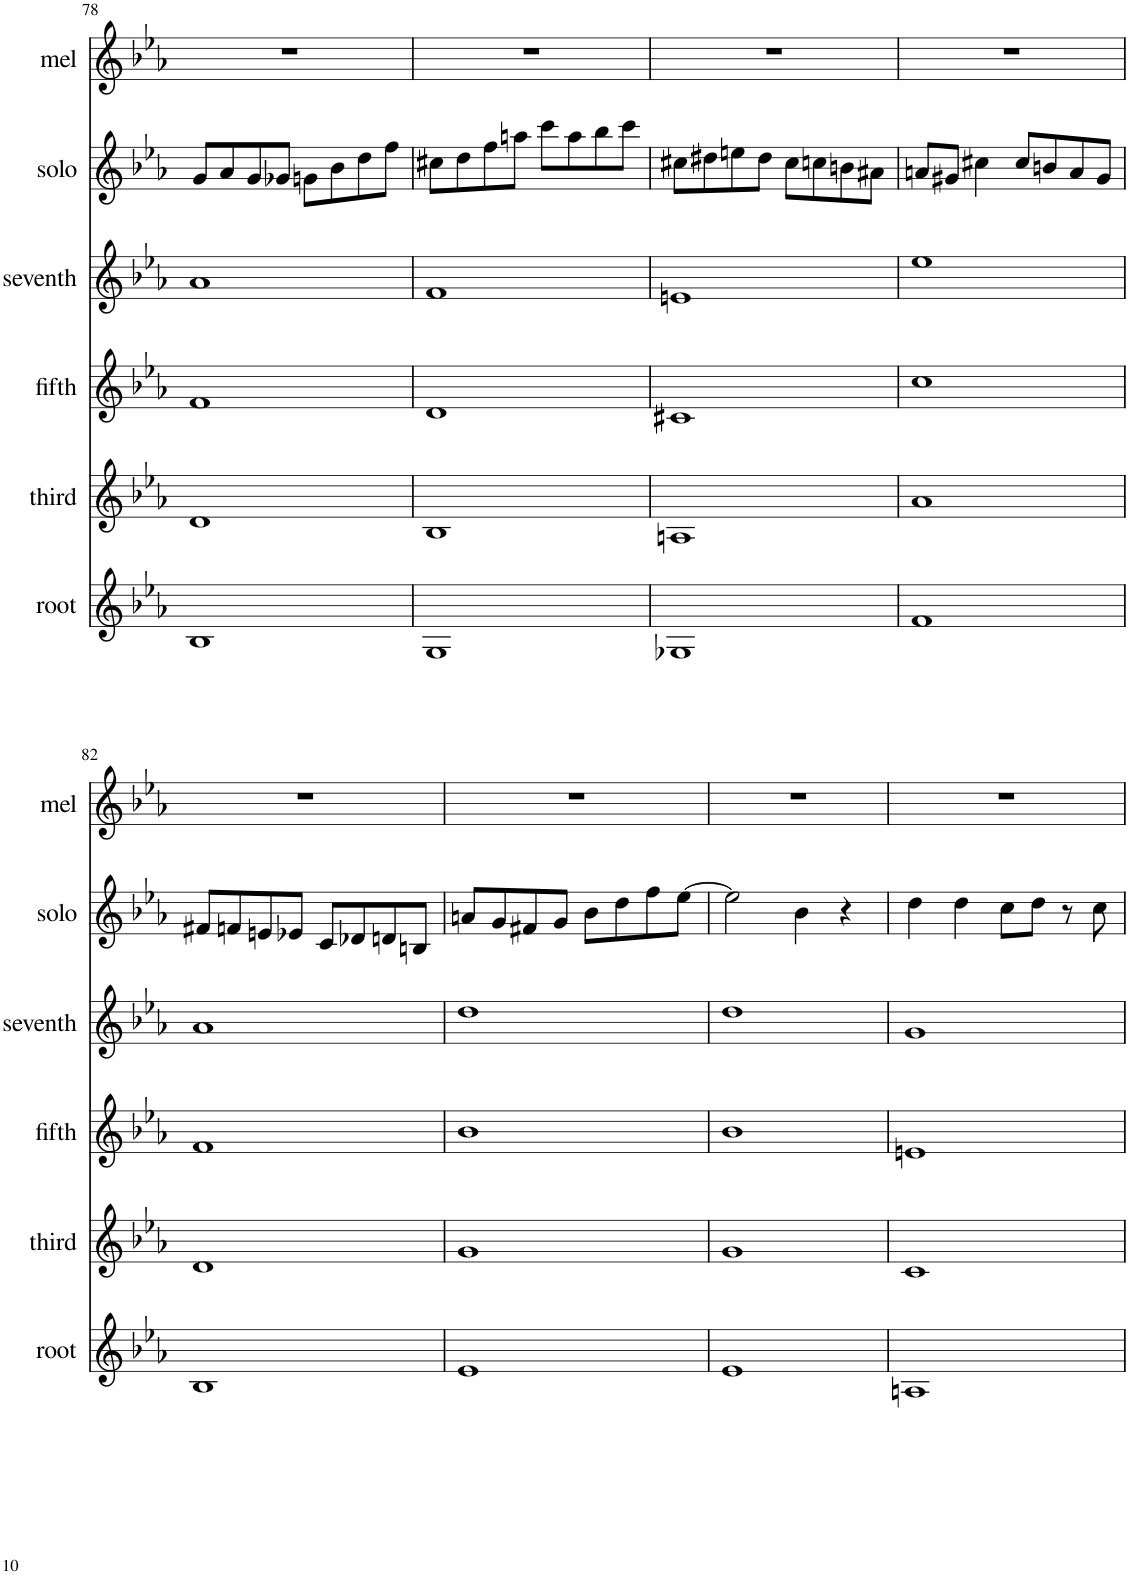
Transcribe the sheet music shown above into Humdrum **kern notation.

**kern	**kern	**kern	**kern	**kern	**kern
*part6	*part5	*part4	*part3	*part2	*part1
*staff6	*staff5	*staff4	*staff3	*staff2	*staff1
*I"root	*I"third	*I"fifth	*I"seventh	*I"solo	*I"mel
*I'root	*I'third	*I'fifth	*I'seventh	*I'solo	*I'mel
!!LO:PB:g=z
*clefG2	*clefG2	*clefG2	*clefG2	*clefG2	*clefG2
*k[b-e-a-]	*k[b-e-a-]	*k[b-e-a-]	*k[b-e-a-]	*k[b-e-a-]	*k[b-e-a-]
*M4/4	*M4/4	*M4/4	*M4/4	*M4/4	*M4/4
=78	=78	=78	=78	=78	=78
1B-	1d	1f	1a-	8g/L	1r
.	.	.	.	8a-/	.
.	.	.	.	8g/	.
.	.	.	.	8g-X/J	.
.	.	.	.	8gn\L	.
.	.	.	.	8b-\	.
.	.	.	.	8dd\	.
.	.	.	.	8ff\J	.
=79	=79	=79	=79	=79	=79
1G	1B-	1d	1f	8cc#X\L	1r
.	.	.	.	8dd\	.
.	.	.	.	8ff\	.
.	.	.	.	8aan\J	.
.	.	.	.	8ccc\L	.
.	.	.	.	8aa\	.
.	.	.	.	8bb-\	.
.	.	.	.	8ccc\J	.
=80	=80	=80	=80	=80	=80
1G-X	1An	1c#X	1en	8cc#X\L	1r
.	.	.	.	8dd#X\	.
.	.	.	.	8een\	.
.	.	.	.	8dd#\J	.
.	.	.	.	8cc#\L	.
.	.	.	.	8ccn\	.
.	.	.	.	8bn\	.
.	.	.	.	8a#X\J	.
=81	=81	=81	=81	=81	=81
1f	1a-	1cc	1ee-	8an/L	1r
.	.	.	.	8g#X/J	.
.	.	.	.	4cc#X\	.
.	.	.	.	8cc#/L	.
.	.	.	.	8bn/	.
.	.	.	.	8a/	.
.	.	.	.	8g#/J	.
!!LO:LB:g=z
=82	=82	=82	=82	=82	=82
1B-	1d	1f	1a-	8f#X/L	1r
.	.	.	.	8fn/	.
.	.	.	.	8en/	.
.	.	.	.	8e-X/J	.
.	.	.	.	8c/L	.
.	.	.	.	8d-X/	.
.	.	.	.	8dn/	.
.	.	.	.	8Bn/J	.
=83	=83	=83	=83	=83	=83
1e-	1g	1b-	1dd	8an/L	1r
.	.	.	.	8g/	.
.	.	.	.	8f#X/	.
.	.	.	.	8g/J	.
.	.	.	.	8b-\L	.
.	.	.	.	8dd\	.
.	.	.	.	8ff\	.
.	.	.	.	[8ee-\J	.
=84	=84	=84	=84	=84	=84
1e-	1g	1b-	1dd	2ee-\]	1r
.	.	.	.	4b-\	.
.	.	.	.	4r	.
=85	=85	=85	=85	=85	=85
1An	1c	1en	1g	4dd\	1r
.	.	.	.	4dd\	.
.	.	.	.	8cc\L	.
.	.	.	.	8dd\J	.
.	.	.	.	8r	.
.	.	.	.	8cc\	.
=	=	=	=	=	=
*-	*-	*-	*-	*-	*-
